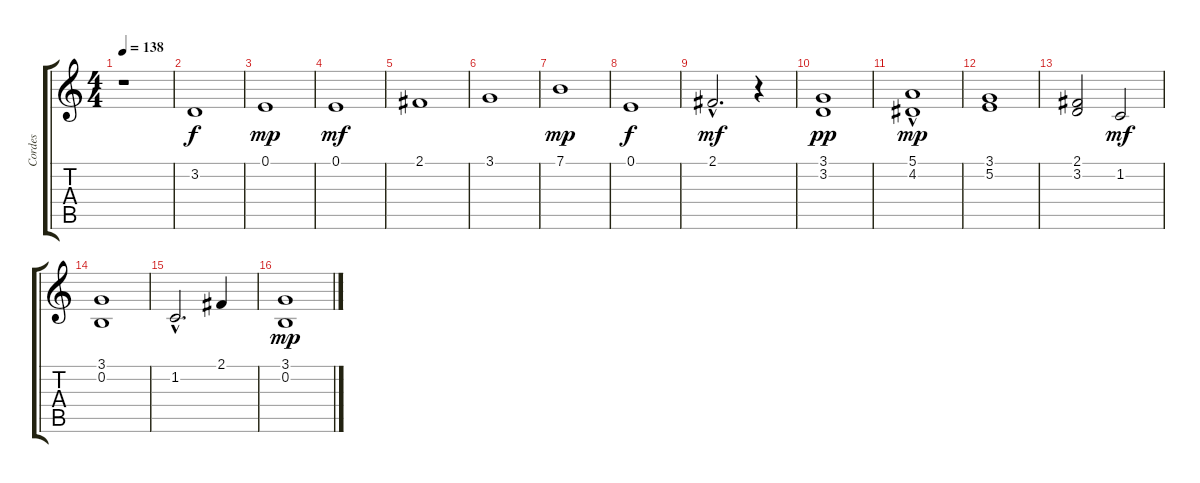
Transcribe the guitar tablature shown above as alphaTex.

\track ("Cordes" "Cordes") {instrument stringensemble1}
\staff {score tabs}
\tuning (E4 B3 G3 D3 A2 E2) {hide}
\ts (4 4)
\tempo 138
\clef g2
\ks c
r.1{dy mp} |
3.2.1{dy f} |
0.1.1{dy mp} |
0.1.1{dy mf} |
2.1.1 |
3.1.1 |
7.1.1{dy mp} |
0.1.1{dy f} |
2.1{hac}.2{d dy mf} r.4 |
(3.1 3.2).1{dy pp volume 5} |
(5.1 4.2{hac}).1{dy mp volume 16} |
(3.1 5.2).1 |
(2.1 3.2).2 1.2.2{dy mf} |
(3.1 0.2).1 |
1.2{hac}.2{d} 2.1.4 |
(3.1 0.2).1{dy mp}
